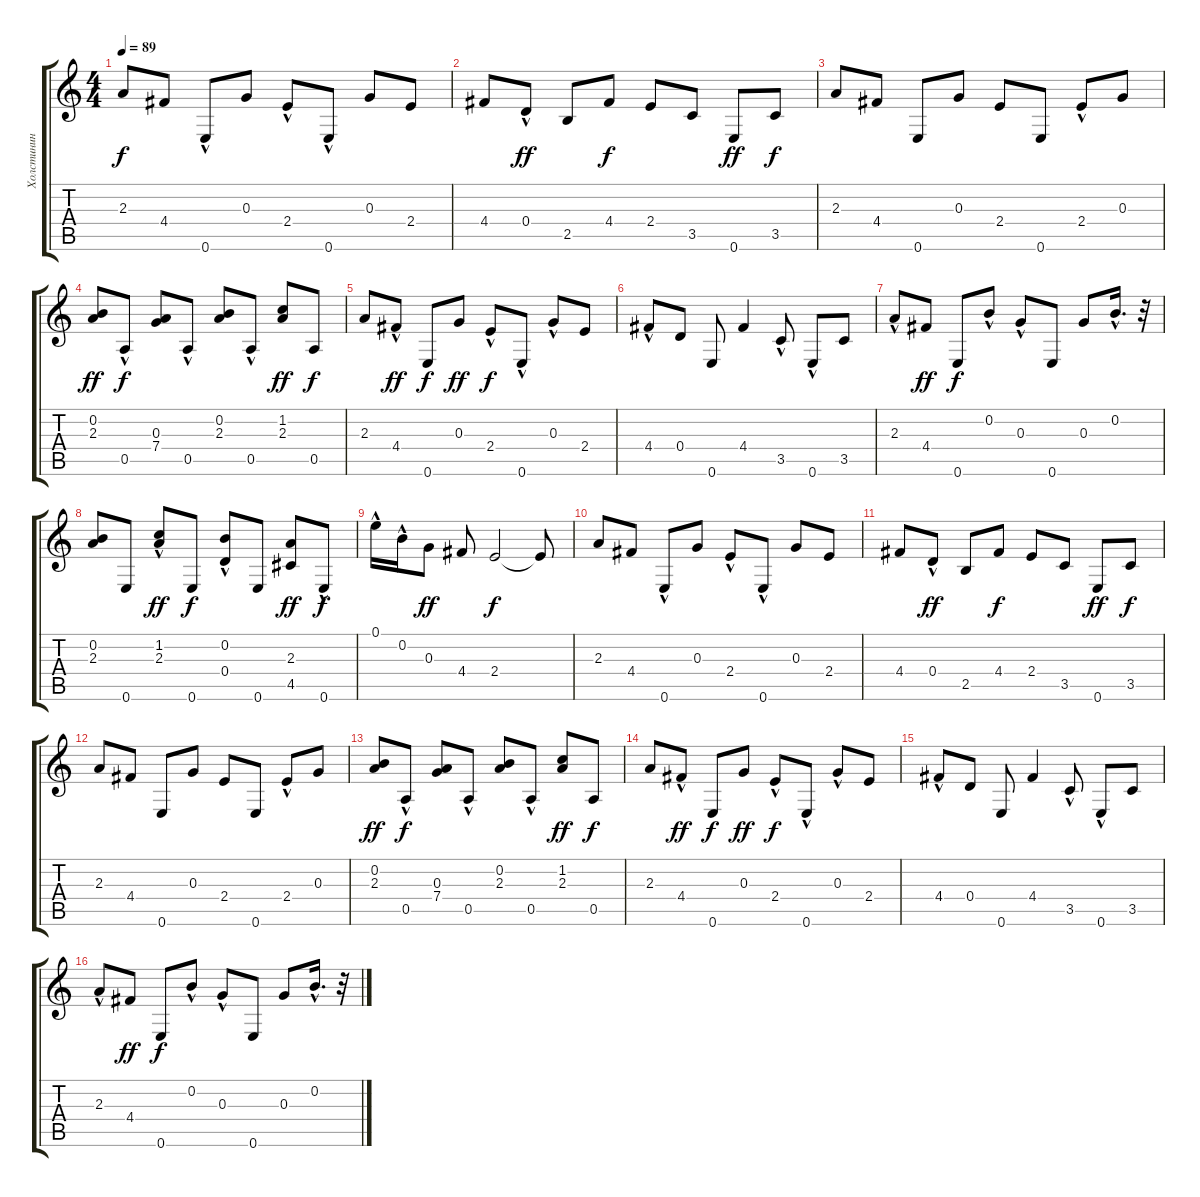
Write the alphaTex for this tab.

\track ("Холстинин" "Холстинин") {instrument distortionguitar}
\staff {score tabs}
\tuning (E4 B3 G3 D3 A2 E2) {hide}
\ts (4 4)
\tempo 89
\clef g2
\ks c
2.3.8{dy f instrument acousticguitarsteel} 4.4.8 0.6{hac}.8 0.3.8 2.4{hac}.8 0.6{hac}.8 0.3.8 2.4.8 |
4.4.8 0.4{hac}.8{dy ff} 2.5.8 4.4.8{dy f} 2.4.8 3.5.8 0.6.8{dy ff} 3.5.8{dy f} |
2.3.8 4.4.8 0.6.8 0.3.8 2.4.8 0.6.8 2.4{hac}.8 0.3.8 |
(0.2 2.3).8{dy ff} 0.5{hac}.8{dy f} (0.3 7.4).8 0.5{hac}.8 (0.2 2.3).8 0.5{hac}.8 (1.2 2.3).8{dy ff} 0.5.8{dy f} |
2.3.8 4.4{hac}.8{dy ff} 0.6.8{dy f} 0.3.8{dy ff} 2.4{hac}.8{dy f} 0.6{hac}.8 0.3{hac}.8 2.4.8 |
4.4{hac}.8 0.4.8 0.6.8 4.4.4 3.5{hac}.8 0.6{hac}.8 3.5.8 |
2.3{hac}.8 4.4.8{dy ff} 0.6.8{dy f} 0.2{hac}.8 0.3{hac}.8 0.6.8 0.3.8 0.2{hac}.16{d} r.32 |
(0.2 2.3).8 0.6.8 (1.2{hac} 2.3).8{dy ff} 0.6.8{dy f} (0.2{hac} 0.4).8 0.6.8 (2.3 4.5).8{dy ff} 0.6{hac}.8{dy f} |
0.1{hac}.16 0.2{hac}.16 0.3.8{dy ff} 4.4.8 2.4.2{dy f} 2.4{t}.8 |
2.3.8 4.4.8 0.6{hac}.8 0.3.8 2.4{hac}.8 0.6{hac}.8 0.3.8 2.4.8 |
4.4.8 0.4{hac}.8{dy ff} 2.5.8 4.4.8{dy f} 2.4.8 3.5.8 0.6.8{dy ff} 3.5.8{dy f} |
2.3.8 4.4.8 0.6.8 0.3.8 2.4.8 0.6.8 2.4{hac}.8 0.3.8 |
(0.2 2.3).8{dy ff} 0.5{hac}.8{dy f} (0.3 7.4).8 0.5{hac}.8 (0.2 2.3).8 0.5{hac}.8 (1.2 2.3).8{dy ff} 0.5.8{dy f} |
2.3.8 4.4{hac}.8{dy ff} 0.6.8{dy f} 0.3.8{dy ff} 2.4{hac}.8{dy f} 0.6{hac}.8 0.3{hac}.8 2.4.8 |
4.4{hac}.8 0.4.8 0.6.8 4.4.4 3.5{hac}.8 0.6{hac}.8 3.5.8 |
2.3{hac}.8 4.4.8{dy ff} 0.6.8{dy f} 0.2{hac}.8 0.3{hac}.8 0.6.8 0.3.8 0.2{hac}.16{d} r.32
